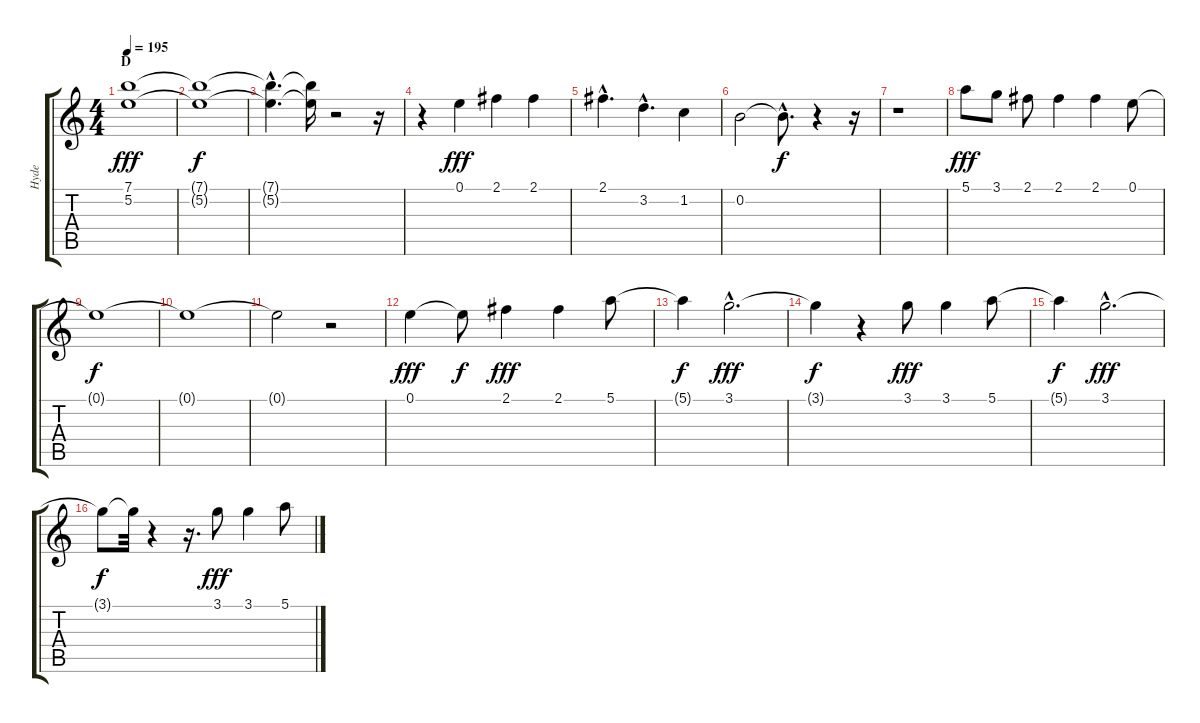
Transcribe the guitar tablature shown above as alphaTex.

\track ("Hyde" "Hyde") {instrument electricguitarjazz}
\staff {score tabs}
\tuning (E4 B3 G3 D3 A2 E2) {hide}
\ts (4 4)
\section ("" "D")
\tempo 195
\clef g2
\ks c
(7.1 5.2).1{dy fff} |
(7.1{t} 5.2{t}).1{dy f} |
(7.1{hac t} 5.2{hac t}).4{d} (7.1{t} 5.2{t}).16 r.2 r.16 |
r.4 0.1.4{dy fff} 2.1.4 2.1.4 |
2.1{hac}.4{d} 3.2{hac}.4{d} 1.2.4 |
0.2.2 0.2{hac t}.8{d dy f} r.4 r.16 |
r.1 |
5.1.8{dy fff} 3.1.8 2.1.8 2.1.4 2.1.4 0.1.8 |
0.1{t}.1{dy f} |
0.1{t}.1 |
0.1{t}.2 r.2 |
0.1.4{dy fff} 0.1{t}.8{dy f} 2.1.4{dy fff} 2.1.4 5.1.8 |
5.1{t}.4{dy f} 3.1{hac}.2{d dy fff} |
3.1{t}.4{dy f} r.4 3.1.8{dy fff} 3.1.4 5.1.8 |
5.1{t}.4{dy f} 3.1{hac}.2{d dy fff} |
3.1{t}.8{dy f} 3.1{t}.32 r.4 r.16{d} 3.1.8{dy fff} 3.1.4 5.1.8
